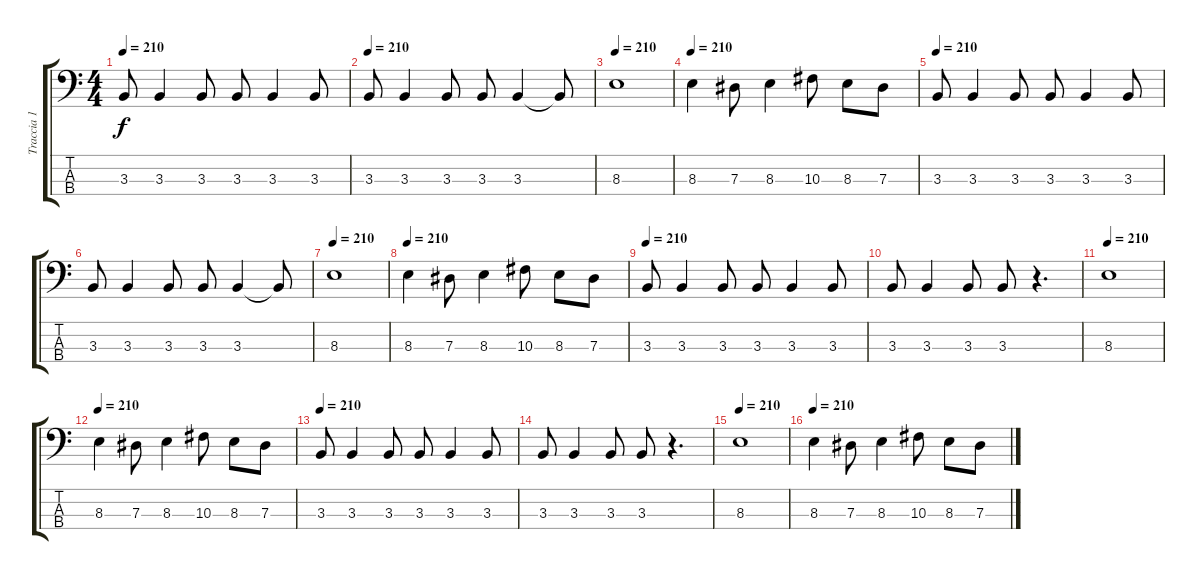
\track ("Traccia 1" "Traccia 1") {instrument electricbasspick}
\staff {score tabs}
\tuning (Gb2 Db2 Ab1 Eb1) {hide}
\ts (4 4)
\tempo 210
\clef f4
\ks c
3.3.8{dy f} 3.3.4 3.3.8 3.3.8 3.3.4 3.3.8 |
\tempo 210
3.3.8 3.3.4 3.3.8 3.3.8 3.3.4 3.3{t}.8 |
\tempo 210
8.3.1 |
\tempo 210
8.3.4 7.3.8 8.3.4 10.3.8 8.3.8 7.3.8 |
\tempo 210
3.3.8 3.3.4 3.3.8 3.3.8 3.3.4 3.3.8 |
3.3.8 3.3.4 3.3.8 3.3.8 3.3.4 3.3{t}.8 |
\tempo 210
8.3.1 |
\tempo 210
8.3.4 7.3.8 8.3.4 10.3.8 8.3.8 7.3.8 |
\tempo 210
3.3.8 3.3.4 3.3.8 3.3.8 3.3.4 3.3.8 |
3.3.8 3.3.4 3.3.8 3.3.8 r.4{d} |
\tempo 210
8.3.1 |
\tempo 210
8.3.4 7.3.8 8.3.4 10.3.8 8.3.8 7.3.8 |
\tempo 210
3.3.8 3.3.4 3.3.8 3.3.8 3.3.4 3.3.8 |
3.3.8 3.3.4 3.3.8 3.3.8 r.4{d} |
\tempo 210
8.3.1 |
\tempo 210
8.3.4 7.3.8 8.3.4 10.3.8 8.3.8 7.3.8
